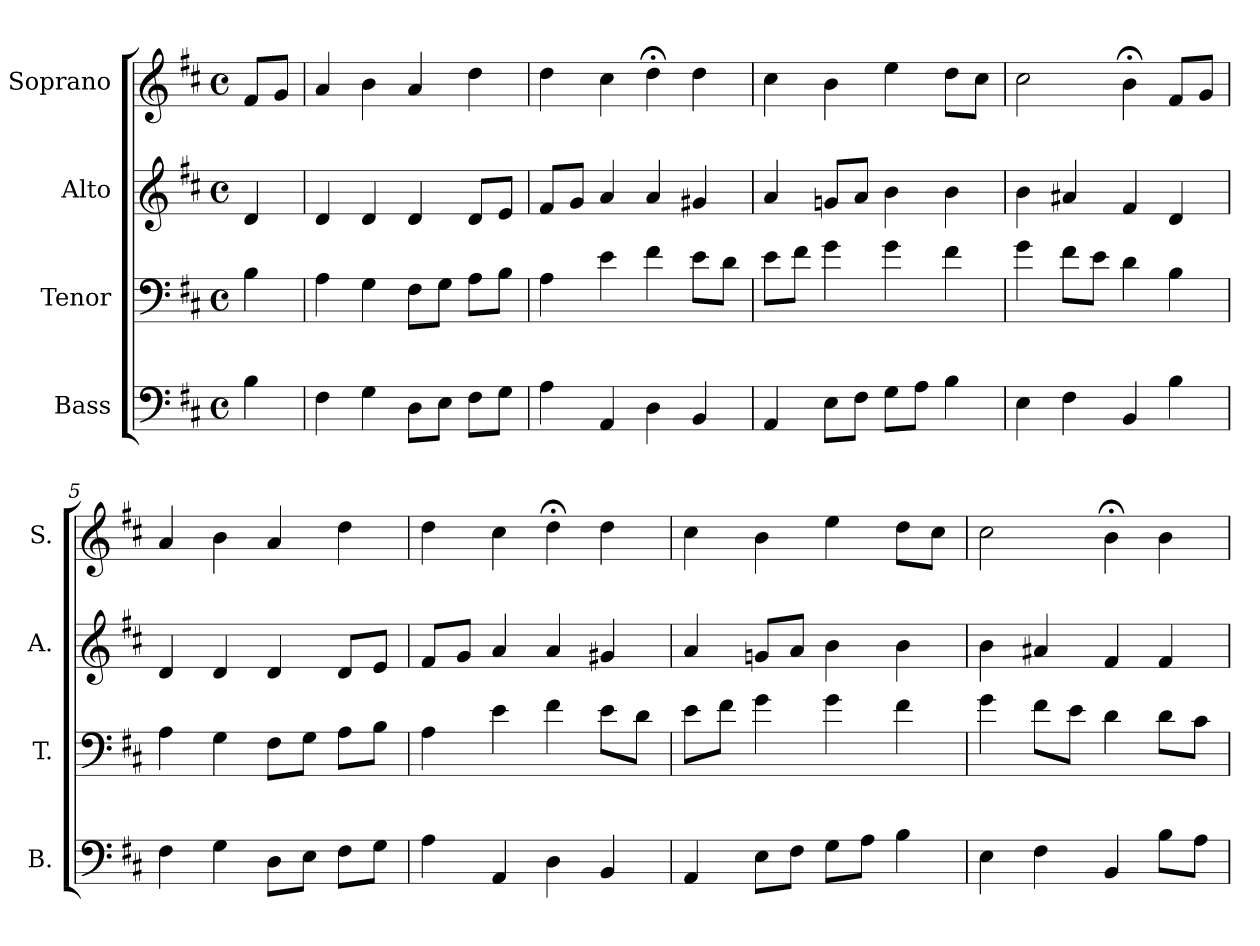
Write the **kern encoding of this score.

**kern	**kern	**kern	**kern
*part4	*part3	*part2	*part1
*staff4	*staff3	*staff2	*staff1
*I"Bass	*I"Tenor	*I"Alto	*I"Soprano
*I'B.	*I'T.	*I'A.	*I'S.
*clefF4	*clefF4	*clefG2	*clefG2
*k[f#c#]	*k[f#c#]	*k[f#c#]	*k[f#c#]
*b:	*b:	*b:	*b:
*M4/4	*M4/4	*M4/4	*M4/4
*met(c)	*met(c)	*met(c)	*met(c)
=	=	=	=
4B\	4B\	4d/	8f#/L
.	.	.	8g/J
=1	=1	=1	=1
4F#\	4A\	4d/	4a/
4G\	4G\	4d/	4b\
8D\L	8F#\L	4d/	4a/
8E\J	8G\J	.	.
8F#\L	8A\L	8d/L	4dd\
8G\J	8B\J	8e/J	.
=2	=2	=2	=2
4A\	4A\	8f#/L	4dd\
.	.	8g/J	.
4AA/	4e\	4a/	4cc#\
4D\	4f#\	4a/	4dd;<\
4BB/	8e\L	4g#X/	4dd\
.	8d\J	.	.
=3	=3	=3	=3
4AA/	8e\L	4a/	4cc#\
.	8f#\J	.	.
8E\L	4g\	8gn/L	4b\
8F#\J	.	8a/J	.
8G\L	4g\	4b\	4ee\
8A\J	.	.	.
4B\	4f#\	4b\	8dd\L
.	.	.	8cc#\J
=4	=4	=4	=4
4E\	4g\	4b\	2cc#\
4F#\	8f#\L	4a#X/	.
.	8e\J	.	.
4BB/	4d\	4f#/	4b;<\
4B\	4B\	4d/	8f#/L
.	.	.	8g/J
!!LO:LB:g=z
=5	=5	=5	=5
4F#\	4A\	4d/	4a/
4G\	4G\	4d/	4b\
8D\L	8F#\L	4d/	4a/
8E\J	8G\J	.	.
8F#\L	8A\L	8d/L	4dd\
8G\J	8B\J	8e/J	.
=6	=6	=6	=6
4A\	4A\	8f#/L	4dd\
.	.	8g/J	.
4AA/	4e\	4a/	4cc#\
4D\	4f#\	4a/	4dd;<\
4BB/	8e\L	4g#X/	4dd\
.	8d\J	.	.
=7	=7	=7	=7
4AA/	8e\L	4a/	4cc#\
.	8f#\J	.	.
8E\L	4g\	8gn/L	4b\
8F#\J	.	8a/J	.
8G\L	4g\	4b\	4ee\
8A\J	.	.	.
4B\	4f#\	4b\	8dd\L
.	.	.	8cc#\J
=8	=8	=8	=8
4E\	4g\	4b\	2cc#\
4F#\	8f#\L	4a#X/	.
.	8e\J	.	.
4BB/	4d\	4f#/	4b;<\
8B\L	8d\L	4f#/	4b\
8A\J	8c#\J	.	.
=	=	=	=
*-	*-	*-	*-
